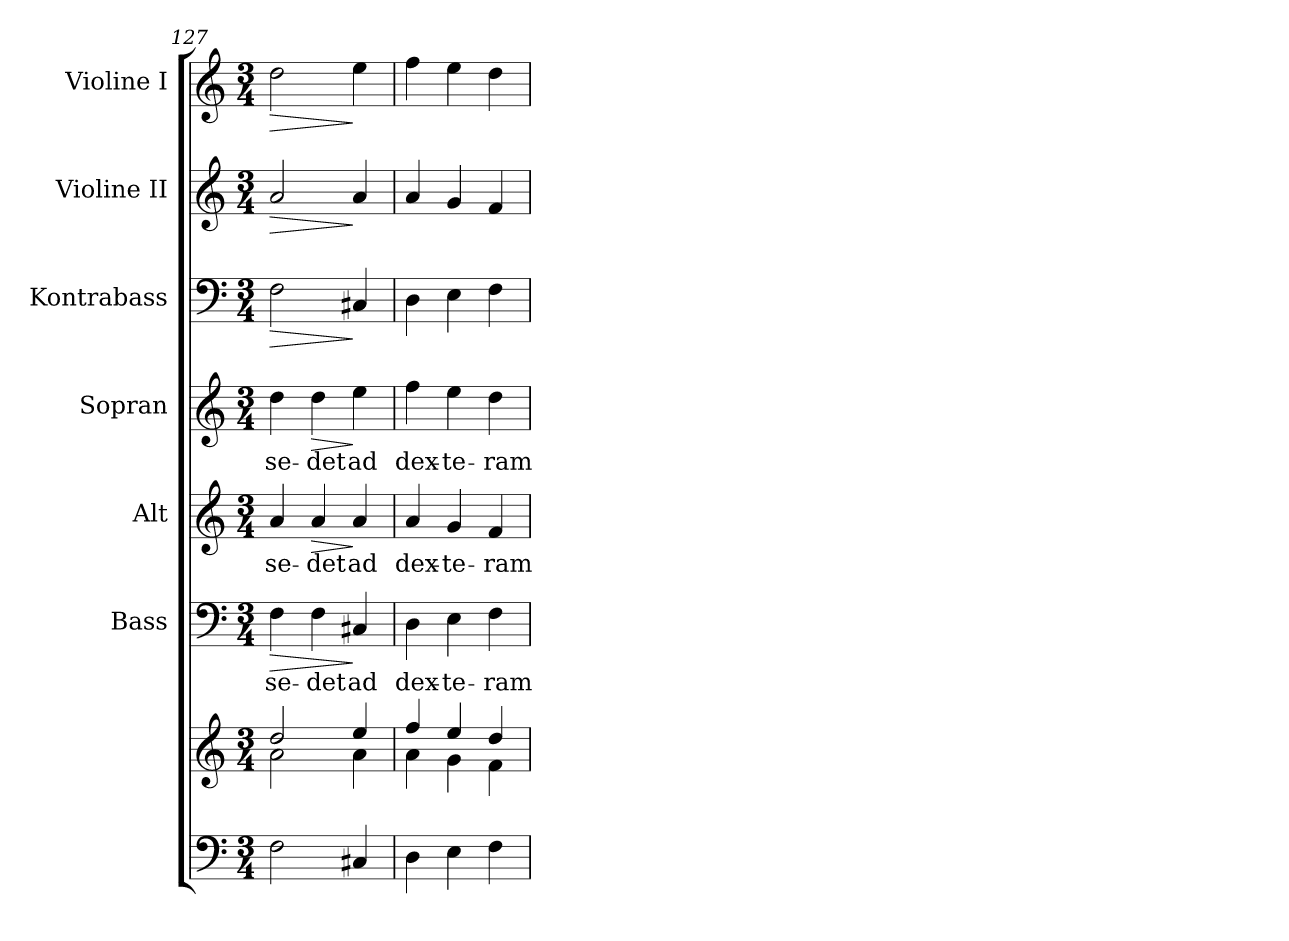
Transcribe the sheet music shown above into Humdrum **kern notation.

**kern	**kern	**kern	**text	**dynam	**kern	**text	**dynam	**kern	**text	**dynam	**kern	**dynam	**kern	**dynam	**kern	**dynam
*part7	*part7	*part6	*part6	*part6	*part5	*part5	*part5	*part4	*part4	*part4	*part3	*part3	*part2	*part2	*part1	*part1
*staff8	*staff7	*staff6	*staff6	*staff6	*staff5	*staff5	*staff5	*staff4	*staff4	*staff4	*staff3	*staff3	*staff2	*staff2	*staff1	*staff1
*	*	*I"Bass	*	*	*I"Alt	*	*	*I"Sopran	*	*	*I"Kontrabass	*	*I"Violine II	*	*I"Violine I	*
*	*	*I'B.	*	*	*I'A.	*	*	*I'S.	*	*	*I'Kb.	*	*I'Vl. II	*	*I'Vl. I	*
*clefF4	*clefG2	*clefF4	*	*	*clefG2	*	*	*clefG2	*	*	*clefF4	*	*clefG2	*	*clefG2	*
*	*	*	*	*	*	*	*	*	*	*	*ITrd7c12	*	*	*	*	*
*k[]	*k[]	*k[]	*	*	*k[]	*	*	*k[]	*	*	*k[]	*	*k[]	*	*k[]	*
*C:	*C:	*C:	*	*	*C:	*	*	*C:	*	*	*C:	*	*C:	*	*C:	*
*M3/4	*M3/4	*M3/4	*	*	*M3/4	*	*	*M3/4	*	*	*M3/4	*	*M3/4	*	*M3/4	*
=127	=127	=127	=127	=127	=127	=127	=127	=127	=127	=127	=127	=127	=127	=127	=127	=127
*	*^	*	*	*	*	*	*	*	*	*	*	*	*	*	*	*
!	!	!	!	!LO:LY:b	!LO:HP:b	!	!LO:LY:b	!	!	!LO:LY:b	!	!	!LO:HP:b	!	!LO:HP:b	!	!LO:HP:b
2F\	2dd/	2a\	4F\	se-	>	4a/	se-	.	4dd\	se-	.	2FF\	>	2a/	>	2dd\	>
!	!	!	!	!LO:LY:b	!	!	!LO:LY:b	!LO:HP:b	!	!LO:LY:b	!LO:HP:b	!	!	!	!	!	!
.	.	.	4F\	-det	.	4a/	-det	>	4dd\	-det	>	.	.	.	.	.	.
!	!	!	!	!LO:LY:b	!	!	!LO:LY:b	!	!	!LO:LY:b	!	!	!	!	!	!	!
4C#X/	4ee/	4a\	4C#X/	ad	]	4a/	ad	]	4ee\	ad	]	4CC#X/	]	4a/	]	4ee\	]
=128	=128	=128	=128	=128	=128	=128	=128	=128	=128	=128	=128	=128	=128	=128	=128	=128	=128
!	!	!	!	!LO:LY:b	!	!	!LO:LY:b	!	!	!LO:LY:b	!	!	!	!	!	!	!
4D\	4ff/	4a\	4D\	dex-	.	4a/	dex-	.	4ff\	dex-	.	4DD\	.	4a/	.	4ff\	.
!	!	!	!	!LO:LY:b	!	!	!LO:LY:b	!	!	!LO:LY:b	!	!	!	!	!	!	!
4E\	4ee/	4g\	4E\	-te-	.	4g/	-te-	.	4ee\	-te-	.	4EE\	.	4g/	.	4ee\	.
!	!	!	!	!LO:LY:b	!	!	!LO:LY:b	!	!	!LO:LY:b	!	!	!	!	!	!	!
4F\	4dd/	4f\	4F\	-ram	.	4f/	-ram	.	4dd\	-ram	.	4FF\	.	4f/	.	4dd\	.
*	*v	*v	*	*	*	*	*	*	*	*	*	*	*	*	*	*	*
=	=	=	=	=	=	=	=	=	=	=	=	=	=	=	=	=
*-	*-	*-	*-	*-	*-	*-	*-	*-	*-	*-	*-	*-	*-	*-	*-	*-
